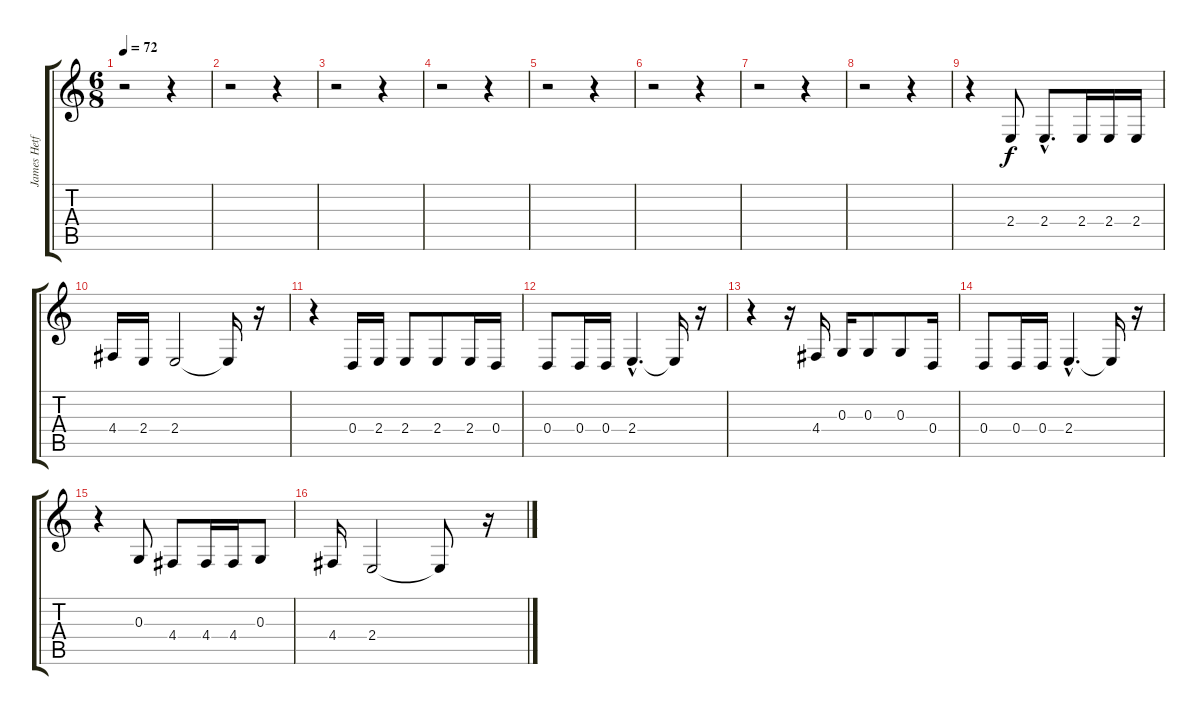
\track ("James Hetfield's voice" "James Hetf") {instrument cello}
\staff {score tabs}
\tuning (E4 B3 G3 D3 A2 E2) {hide}
\ts (6 8)
\tempo 72
\clef g2
\ks c
r.2{dy f} r.4 |
r.2 r.4 |
r.2 r.4 |
r.2 r.4 |
r.2 r.4 |
r.2 r.4 |
r.2 r.4 |
r.2 r.4 |
r.4 2.4.8 2.4{hac}.8{d} 2.4.16 2.4.16 2.4.16 |
4.4.16 2.4.16 2.4.2 2.4{t}.16 r.16 |
r.4 0.4.16 2.4.16 2.4.8 2.4.8 2.4.16 0.4.16 |
0.4.8 0.4.16 0.4.16 2.4{hac}.4{d} 2.4{t}.16 r.16 |
r.4 r.16 4.4.16 0.3.16 0.3.8 0.3.8 0.4.16 |
0.4.8 0.4.16 0.4.16 2.4{hac}.4{d} 2.4{t}.16 r.16 |
r.4 0.3.8 4.4.8 4.4.16 4.4.16 0.3.8 |
4.4.16 2.4.2 2.4{t}.8 r.16
